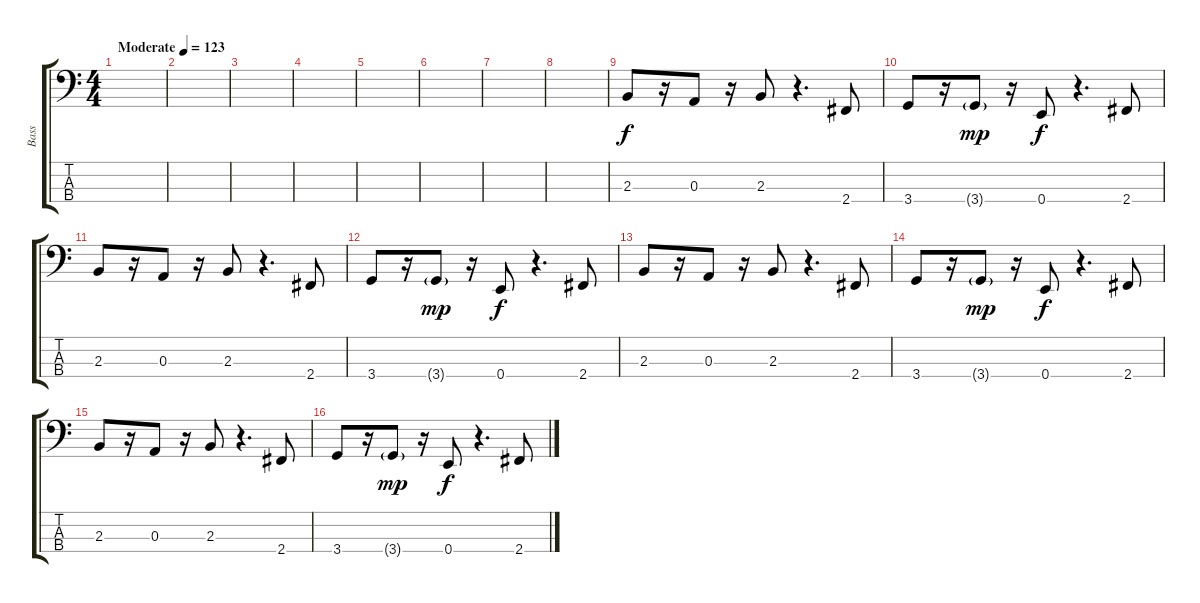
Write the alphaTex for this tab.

\track ("Bass" "Bass") {instrument electricbassfinger}
\staff {score tabs}
\tuning (G2 D2 A1 E1) {hide}
\ts (4 4)
\tempo (123 "Moderate")
\clef f4
\ks c
|
|
|
|
|
|
|
|
2.3.8{volume 6} r.16 0.3.8 r.16 2.3.8 r.4{d} 2.4.8 |
3.4.8 r.16 3.4{g}.8{dy mp} r.16 0.4.8{dy f} r.4{d} 2.4.8 |
2.3.8 r.16 0.3.8 r.16 2.3.8 r.4{d} 2.4.8 |
3.4.8 r.16 3.4{g}.8{dy mp} r.16 0.4.8{dy f} r.4{d} 2.4.8 |
2.3.8 r.16 0.3.8 r.16 2.3.8 r.4{d} 2.4.8 |
3.4.8 r.16 3.4{g}.8{dy mp} r.16 0.4.8{dy f} r.4{d} 2.4.8 |
2.3.8 r.16 0.3.8 r.16 2.3.8 r.4{d} 2.4.8 |
3.4.8 r.16 3.4{g}.8{dy mp} r.16 0.4.8{dy f} r.4{d} 2.4.8
